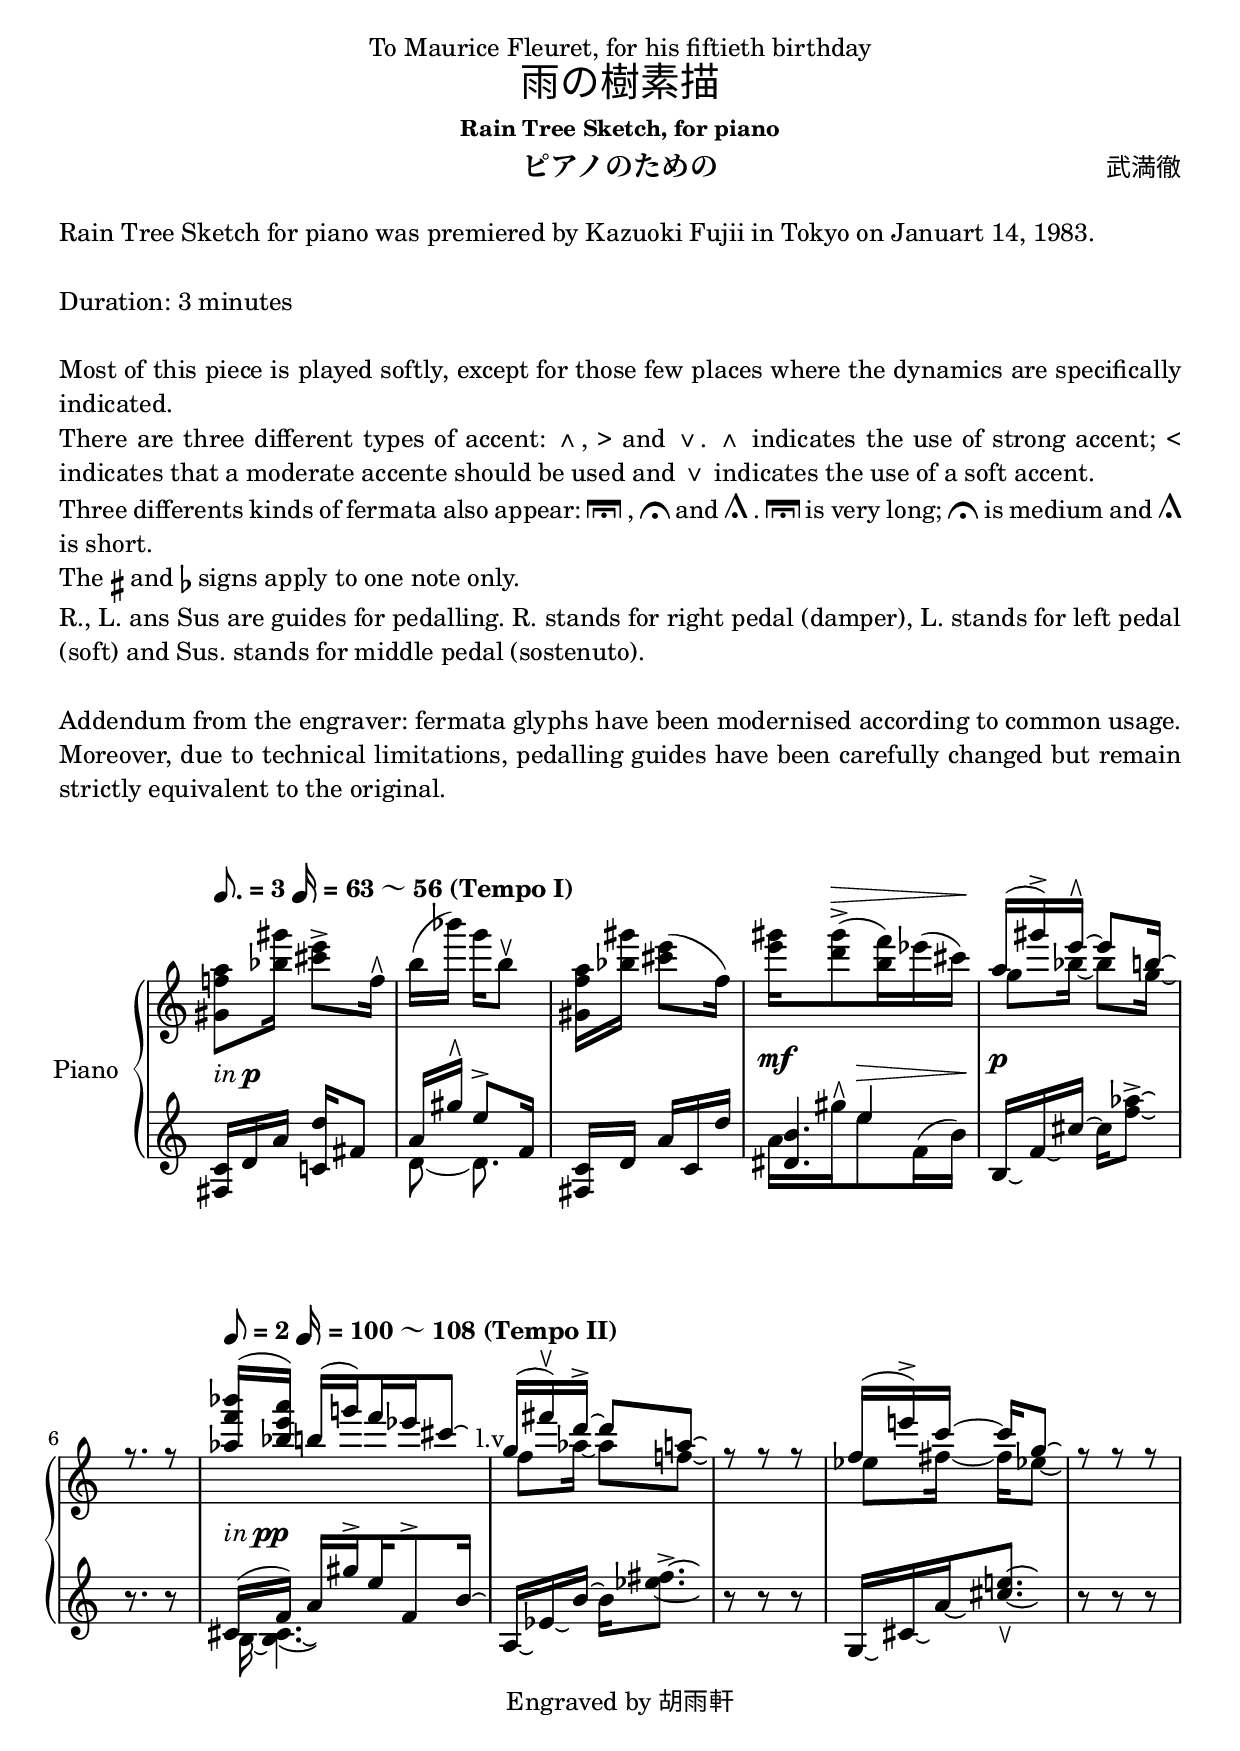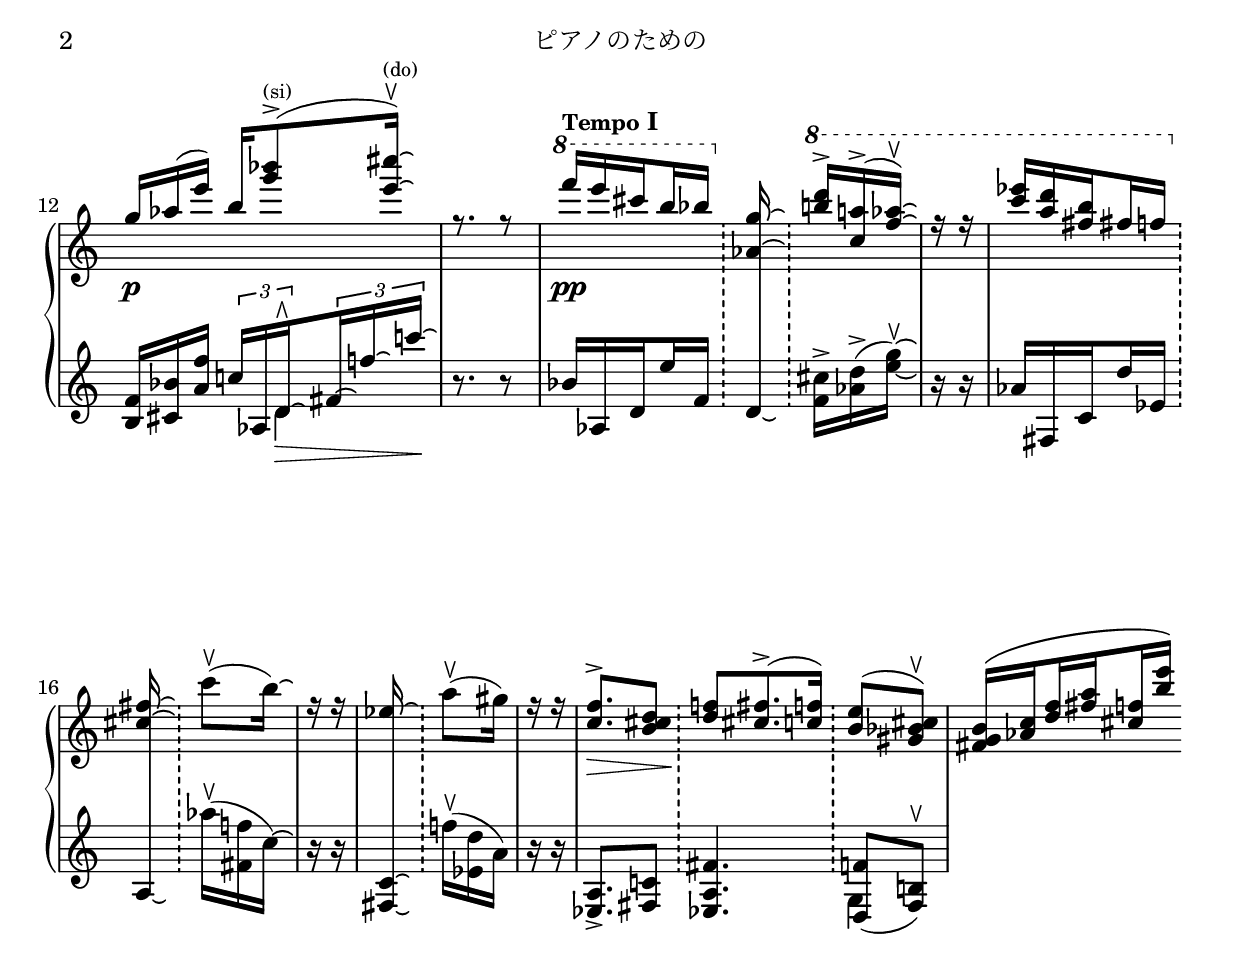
\version "2.18.2"
\language "italiano"

\header {
  dedication = "To Maurice Fleuret, for his fiftieth birthday"
  title = \markup { \override #'(font-name . "教育部標準楷書") "雨の樹素描" }
  subsubtitle = "Rain Tree Sketch, for piano"
  instrument = "ピアノのための"
  composer = \markup { \override #'(font-name . "教育部標準楷書") "武満徹" }
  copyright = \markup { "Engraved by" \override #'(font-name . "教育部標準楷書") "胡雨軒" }
}

#(set-global-staff-size 22)

\paper {
  #(set-paper-size "a4")
}

\layout {
  \context {
    \PianoStaff
    \consists #Span_stem_engraver
  }
  \context {
    \Staff
    \remove "Time_signature_engraver" % Remove time signature from the staff.
  }
  \context {
    \Voice
    \stemNeutral
  }
}

% There is three kind of accents: \rtoe, \ltoe and -> to keep the glyph similar.
% I want to print bar number.

global = {
  \set Score.timing = ##f % Remove time counting, so measure bar needs to be explicitly stated.
  \accidentalStyle Score.forget % modern-cautionary or forget
  % I'd like to make laissezVibrer wider but this snippet doesn't work :/
  % http://www.lilypond.org/doc/v2.18/Documentation/snippets/expressive-marks#expressive-marks-laissez-vibrer-ties
}

% We choose to deal with measure bars with the right voice. We could have added a dynamics staff but this seems to be the easiest solution. So while the the score is being written, it means the right hand needs to keep more up to date than the left one or at least equal.
right = \relative do'' {
  \voiceOne
  % Clef is a property of the voice because it changes more often than usual.
  \clef treble
  \set Score.currentBarNumber = #1
  <sold fa'! la>8_[ <sib' sold'>16] <dod mi>8->_[ fa,16^\rtoe]

  \bar "|" \set Score.currentBarNumber = #2

  si16_[( sib']) sol_[ si,8]^\ltoe

  \bar "|" \set Score.currentBarNumber = #3

  <sold, fa' la>16_[ <sib' sold'>16] <dod mi>8_[( fa,16])

  \bar "|" \set Score.currentBarNumber = #4

  <mi' sold>16_[ <re sol>8->(^\> <si fa'>16) mib16( dod)]\!

  \bar "|" \set Score.currentBarNumber = #5

  << { la16[( sold'->) mi\rtoe] ~ mi8[ si!16]\laissezVibrer } \\ { sol8[ sib16]~ sib8[ sol16\laissezVibrer] } >>

  \bar "|" \set Score.currentBarNumber = #6

  r8. r8

  \bar "|" \set Score.currentBarNumber = #7

  <lab fa' sib>16[( <sib mi la>]) si![(
  \set stemLeftBeamCount = #2
  \set stemRightBeamCount = #1
  sol'!)
  \set stemLeftBeamCount = #1
  \set stemRightBeamCount = #2
  fa mib dod8\laissezVibrer] \mark \markup {\normalsize "l.v"}

  \bar "|" \set Score.currentBarNumber = #8

  << { sol16[( fad')\ltoe re->] ~ re8[ la!]\laissezVibrer } \\ { fa8[ lab16] ~ lab8[ fa!]\laissezVibrer } >>

  \bar "|" \set Score.currentBarNumber = #9

  r8 r r

  \bar "|" \set Score.currentBarNumber = #10

  << { fa16[( mi'!)-> do] ~ do[ sol8]\laissezVibrer } \\ { mib8[ fad16] ~ fad[ mib8]\laissezVibrer } >>

  \bar "|" \set Score.currentBarNumber = #11

  r8 r r

  \bar "|" \set Score.currentBarNumber = #12

  sol16[ lab( mi')] si16[ <sol' sib>8(->^\markup{ \tiny "(si)"} <mi dod'>16])^\ltoe^\markup{ \tiny "(do)"}\laissezVibrer

  \bar "|" \set Score.currentBarNumber = #13

  r8. r8

  \bar "|" \set Score.currentBarNumber = #14

  \ottava #1
  fa'16[ mi
  \set stemLeftBeamCount = #2
  \set stemRightBeamCount = #1
  dod
  \set stemLeftBeamCount = #1
  \set stemRightBeamCount = #2
  si sib] \bar "!"
  \ottava #0
  <lab,, sol'>16\laissezVibrer
  \bar "!"
  \ottava #1
  <si''! re>16->[ <do, la'!>->( <fa lab>)]\ltoe\laissezVibrer

  \bar "|" \set Score.currentBarNumber = #15
  r16 r

  \bar "|" \set Score.currentBarNumber = #16

  <do' mib>16[ <la re>
  \set stemLeftBeamCount = #2
  \set stemRightBeamCount = #1
  <fad si>
  \set stemLeftBeamCount = #1
  \set stemRightBeamCount = #2
  fad fa!] \bar "!"
  \ottava #0
  <dod, fad>16\laissezVibrer \bar "!"
  do'8(_[\ltoe si16)]\laissezVibrer

  \bar "|" \set Score.currentBarNumber = #17

  r16 r

  \bar "|" \set Score.currentBarNumber = #18

  mib,16\laissezVibrer \bar "!"
  la8\ltoe_[( sold16])

  \bar "|" \set Score.currentBarNumber = #19

  r16 r16

  \bar "|" \set Score.currentBarNumber = #20

  <do, fa>8.[->\> <si dod re>8]\! \bar "!"
  <re fa!>8[ <dod fad>8.->( <do! fa!>16]) \bar "!"
  <si mi>8[( <sold sib dod>8])\ltoe

  \bar "|" \set Score.currentBarNumber = #21

  <fad sol si>16[\(
  \set stemLeftBeamCount = #2
  \set stemRightBeamCount = #1
  <lab do>
  \set stemLeftBeamCount = #1
  \set stemRightBeamCount = #2
  <re fa>
  \set stemLeftBeamCount = #2
  \set stemRightBeamCount = #1
  <fad la>
  \set stemLeftBeamCount = #1
  \set stemRightBeamCount = #2
  <fa! dod> <si mi>\)]
}

%<< {  } \\ {  } >>

left = \relative do {
  \clef treble
  %do''1 do2 do4 do8 do16 dobb32 do64 do128 do1 do2 do4 do8 do16 do32 do64 do128
  <fad do'>16[ re' la'] <do,! re'>16[ fad8]
  << { la16[ sold'^\rtoe] mi8->[ fa,16] } \\ { re8~re8. } >>
  <fad, do'>16[ re'] la'[ do, re']
  << { <red, si'>4. } \\ { la'16[ sold'^\rtoe mi8^\> fa,16^( si\!)] } \\ { s8 mi4 }>>
  si,16[\laissezVibrer fa'\laissezVibrer dod'] ~ dod[ <fa lab>8->\laissezVibrer]
  r8. r8
  <<
    {
      dod,16[( fa]) la[
      \set stemLeftBeamCount = #2
      \set stemRightBeamCount = #1
      sold'->
      \set stemLeftBeamCount = #1
      \set stemRightBeamCount = #2
      mi fa,8-> si16\laissezVibrer]
    } \\ { si,16 ~ <si do>4.\laissezVibrer } % this is not fully correct because we want si and do not to be repeated.
  >>
  la16\laissezVibrer[ mib'\laissezVibrer si'] ~ si[ <mib fad>8.]->\laissezVibrer
  r8 r r
  sol,,16[\laissezVibrer dod\laissezVibrer la'\laissezVibrer <dod mi!>8.\ltoe]\laissezVibrer
  r8 r r
  <<
    {
      <si, fa'>16[ <dod sib'> <la' fa'>] \times 2/3 {
        do!16[ lab,
        \set stemLeftBeamCount = #2
        \set stemRightBeamCount = #1
        re^\rtoe\>\laissezVibrer
        \set stemLeftBeamCount = #1
        \set stemRightBeamCount = #2
      } \times 2/3 { fad\laissezVibrer fa'!\laissezVibrer do'!]\!\laissezVibrer }
    } \\ { s8. s4*1/3 re,,4*2/3 }
  >>
  r8. r8
  sib'16[ lab, \set stemLeftBeamCount = #2
  \set stemRightBeamCount = #1
  re
  \set stemLeftBeamCount = #1
  \set stemRightBeamCount = #2
  mi' fa,16]

  \autoBeamOff
  \crossStaff {
    re16\laissezVibrer
  }
  \autoBeamOn
  <fa dod'>16->[ <lab re>(-> <mi' sol>)^\ltoe]\laissezVibrer
  r16 r
  lab,16[ fad,
  \set stemLeftBeamCount = #2
  \set stemRightBeamCount = #1
  do'
  \set stemLeftBeamCount = #1
  \set stemRightBeamCount = #2
  re' mib,]
  \autoBeamOff
  \crossStaff {
    la,16\laissezVibrer
  }
  \autoBeamOn
  lab''16[(^\ltoe <fa! fad,> do])\laissezVibrer
  r16 r16
  \autoBeamOff
  \crossStaff {
    <fad,, do'>16\laissezVibrer
  }
  \autoBeamOn
  fa''!16^\ltoe_[( <mib, re'> la])
  r16 r16

  <mib, la>8.[-> <fad do'!>8]
  <mib la fad'>4.
  << { <re fa'!>8[_( <fa si!>8]\ltoe) } \\ { sol4 } >>
}

%<< {  } \\ {  } >>

dynamics = {
  \tempo \markup { \small \note #"8." #1 = 3 \note #"16" #1 = 63 ～ 56 (Tempo I)}
  s4-\markup{ "in" \dynamic p } s2 s4 s4.\mf s4\p s4..
  \tempo \markup { \small \note #"8" #1 = 2 \note #"16" #1 = 100 ～ 108 (Tempo II)}
  s4.-\markup{ "in" \dynamic pp } s16 s4 s4 s4 s4 s4 s4. s4..\p s8. s8
  \tempo \markup { \small Tempo I}
  s4\pp
}

\markuplist {
  \vspace #1
  \justified-lines {
    Rain Tree Sketch for piano was premiered by Kazuoki Fujii in Tokyo on Januart 14, 1983.
  }
  \vspace #1
  \justified-lines {
    Duration: 3 minutes
  }
  \vspace #1
  \justified-lines {
    Most of this piece is played softly, except for those few places where the dynamics are specifically indicated.
  }
  \justified-lines {
    There are three different types of accent: ∧, > and ∨. ∧ indicates the use of strong accent; < indicates that a moderate accente should be used and ∨ indicates the use of a soft accent.
  }
  \justified-lines {
    Three differents kinds of fermata also appear: \musicglyph #"scripts.uverylongfermata", \musicglyph #"scripts.ufermata" and \musicglyph #"scripts.ushortfermata". \musicglyph #"scripts.uverylongfermata" is very long; \musicglyph #"scripts.ufermata" is medium and \musicglyph #"scripts.ushortfermata" is short.
  }
  \justified-lines {
    The \musicglyph #"accidentals.sharp" and \musicglyph #"accidentals.flat" signs apply to one note only.
  }
  \justified-lines {
    R., L. ans Sus are guides for pedalling. R. stands for right pedal (damper), L. stands for left pedal (soft) and Sus. stands for middle pedal (sostenuto).
  }
  \vspace #1
  \justified-lines {
    Addendum from the engraver: fermata glyphs have been modernised according to common usage. Moreover, due to technical limitations, pedalling guides have been carefully changed but remain strictly equivalent to the original.
  }
  \vspace #1
}

\score {
  \new PianoStaff \with {
    instrumentName = "Piano"
  } <<
    \set PianoStaff.connectArpeggios = ##t
    \override PianoStaff.Arpeggio.stencil = #ly:arpeggio::brew-chord-bracket
    \new Staff = "right" \with {
      midiInstrument = "acoustic grand"
    } { \global \right %{\bar "|."%}}
    \new Dynamics = "Dynamics_pf" \dynamics
    \new Staff = "left" \with {
      midiInstrument = "acoustic grand"
    } { \global \left }
  >>
  \layout {
  }
  \midi { }
}
